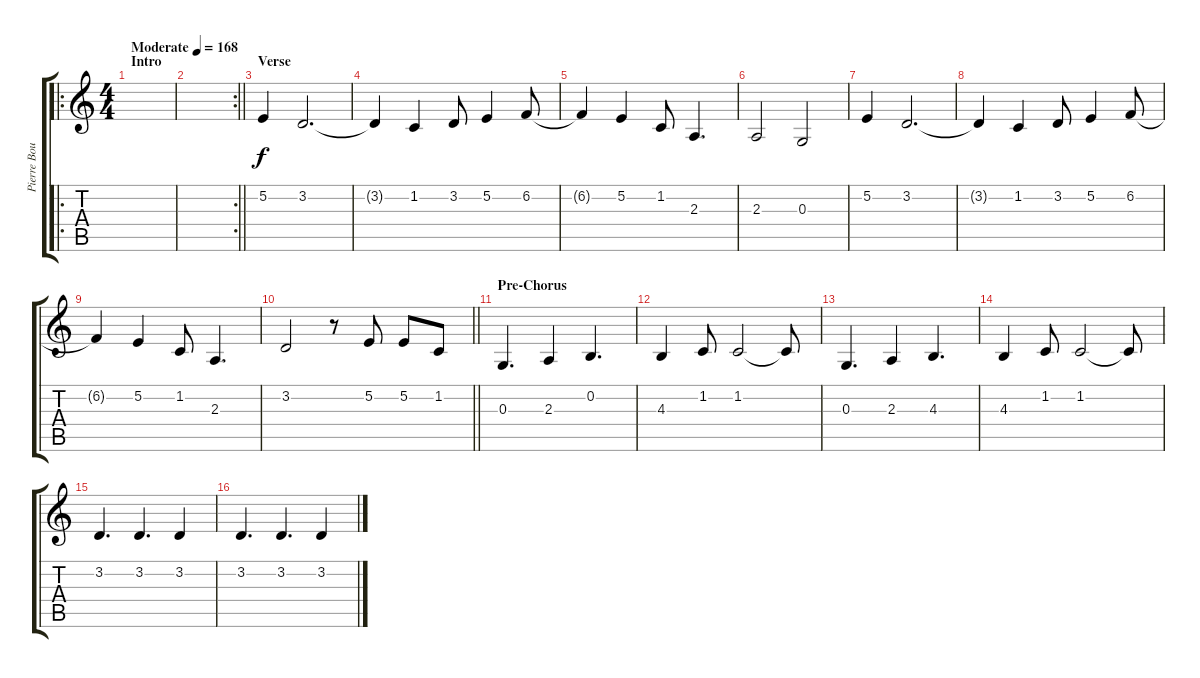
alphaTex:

\track ("Pierre Bouvier" "Pierre Bou") {instrument altosax}
\staff {score tabs}
\tuning (E4 B3 G3 D3 A2 E2) {hide}
\ro
\ts (4 4)
\section ("" "Intro")
\tempo (168 "Moderate")
\clef g2
\ks c
|
\rc 2
\barLineRight lightlight
|
\section ("" "Verse")
5.2.4 3.2.2{d} |
3.2{t}.4 1.2.4 3.2.8 5.2.4 6.2.8 |
6.2{t}.4 5.2.4 1.2.8 2.3.4{d} |
2.3.2 0.3.2 |
5.2.4 3.2.2{d} |
3.2{t}.4 1.2.4 3.2.8 5.2.4 6.2.8 |
6.2{t}.4 5.2.4 1.2.8 2.3.4{d} |
\barLineRight lightlight
3.2.2 r.8 5.2.8 5.2.8 1.2.8 |
\section ("" "Pre-Chorus")
0.3.4{d} 2.3.4 0.2.4{d} |
4.3.4 1.2.8 1.2.2 1.2{t}.8 |
0.3.4{d} 2.3.4 4.3.4{d} |
4.3.4 1.2.8 1.2.2 1.2{t}.8 |
3.2.4{d} 3.2.4{d} 3.2.4 |
3.2.4{d} 3.2.4{d} 3.2.4
